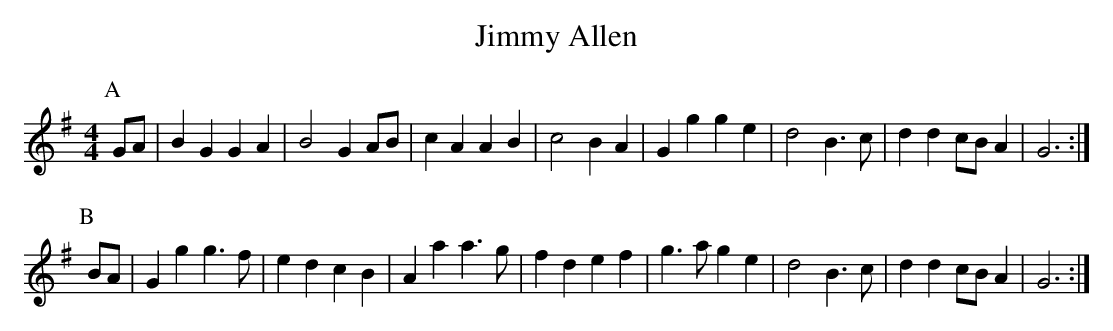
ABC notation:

X:1
T:Jimmy Allen
M:4/4
L:1/4
K:G
P:A
G/2A/2|BG GA|B2 GA/2B/2|cA AB|c2 BA|Gg ge|\
d2 B3/2c/2|dd c/2B/2A|G3:|
P:B
B/2A/2|Gg g3/2f/2|ed cB|Aa a3/2g/2|fd ef|g3/2a/2 ge|\
d2 B3/2c/2|dd c/2B/2A|G3:|
